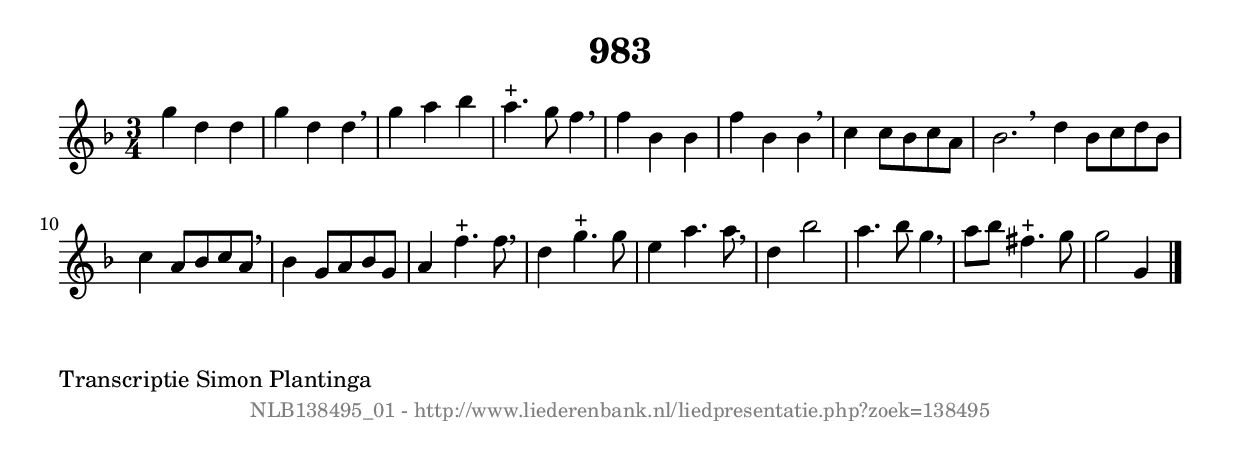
%
% produced by wce2krn 1.64 (7 June 2014)
%
\version"2.16"
#(append! paper-alist '(("long" . (cons (* 210 mm) (* 2000 mm)))))
#(set-default-paper-size "long")
sb = {\breathe}
mBreak = {\breathe }
bBreak = {\breathe }
x = {\once\override NoteHead #'style = #'cross }
gl=\glissando
itime={\override Staff.TimeSignature #'stencil = ##f }
ficta = {\once\set suggestAccidentals = ##t}
fine = {\once\override Score.RehearsalMark #'self-alignment-X = #1 \mark \markup {\italic{Fine}}}
dc = {\once\override Score.RehearsalMark #'self-alignment-X = #1 \mark \markup {\italic{D.C.}}}
dcf = {\once\override Score.RehearsalMark #'self-alignment-X = #1 \mark \markup {\italic{D.C. al Fine}}}
dcc = {\once\override Score.RehearsalMark #'self-alignment-X = #1 \mark \markup {\italic{D.C. al Coda}}}
ds = {\once\override Score.RehearsalMark #'self-alignment-X = #1 \mark \markup {\italic{D.S.}}}
dsf = {\once\override Score.RehearsalMark #'self-alignment-X = #1 \mark \markup {\italic{D.S. al Fine}}}
dsc = {\once\override Score.RehearsalMark #'self-alignment-X = #1 \mark \markup {\italic{D.S. al Coda}}}
pv = {\set Score.repeatCommands = #'((volta "1"))}
sv = {\set Score.repeatCommands = #'((volta "2"))}
tv = {\set Score.repeatCommands = #'((volta "3"))}
qv = {\set Score.repeatCommands = #'((volta "4"))}
xv = {\set Score.repeatCommands = #'((volta #f))}
\header{ tagline = ""
title = "983"
}
\score {{
\key g \dorian
\relative g'
{
\set melismaBusyProperties = #'()
\time 3/4
\tempo 4=120
\override Score.MetronomeMark #'transparent = ##t
\override Score.RehearsalMark #'break-visibility = #(vector #t #t #f)
g'4 d4 d4 | g4 d4 d4 \sb | g4 a4 bes4 | a4.^"+" g8 f4 | \mBreak \bar "|"
f4 bes,4 bes4 | f'4 bes,4 bes4 \sb | c4 c8 bes8 c8 a8 | bes2. \bar ":|:" \bBreak
d4 bes8 c8 d8 bes8 | c4 a8 bes8 c8 a8 \sb | bes4 g8 a8 bes8 g8 | a4 f'4.^"+" f8 | \mBreak \bar "|"
d4 g4.^"+" g8 | e4 a4. a8 \sb | d,4 bes'2 | a4. bes8 g4 \sb | a8 bes8 fis4.^"+" g8 | g2 g,4 \bar "|."
 }}
 \midi { }
 \layout {
            indent = 0.0\cm
}
}
\markup { \wordwrap-string #" 
Transcriptie Simon Plantinga
"}
\markup { \vspace #0 } \markup { \with-color #grey \fill-line { \center-column { \smaller "NLB138495_01 - http://www.liederenbank.nl/liedpresentatie.php?zoek=138495" } } }
